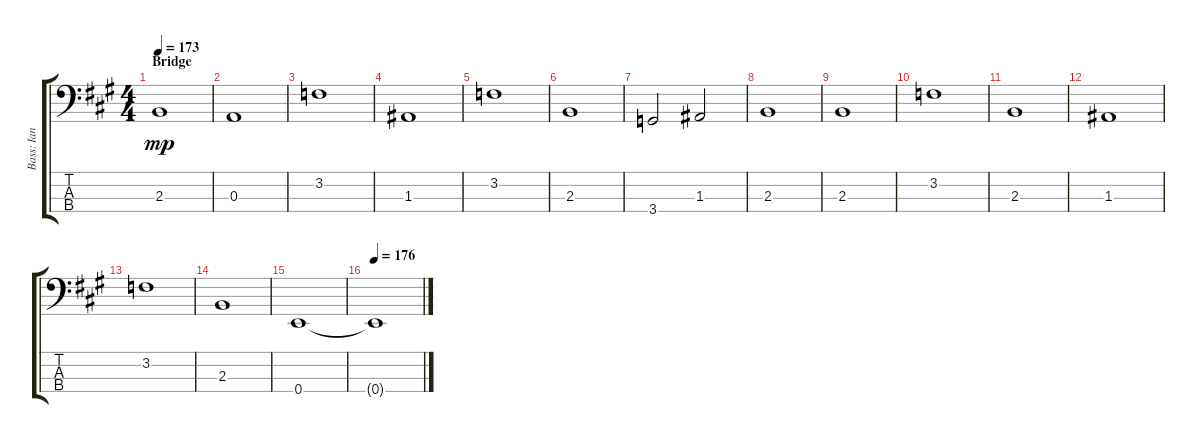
\track ("Bass: Ian" "Bass: Ian") {instrument electricbassfinger}
\staff {score tabs}
\tuning (G2 D2 A1 E1) {hide}
\ts (4 4)
\section ("" "Bridge")
\tempo 173
\clef f4
\ks a
2.3.1{dy mp volume 10} |
0.3.1 |
3.2.1 |
1.3.1 |
3.2.1 |
2.3.1 |
3.4.2 1.3.2 |
2.3.1 |
2.3.1 |
3.2.1 |
2.3.1 |
1.3.1 |
3.2.1 |
2.3.1 |
0.4.1 |
\tempo 176
0.4{t}.1
